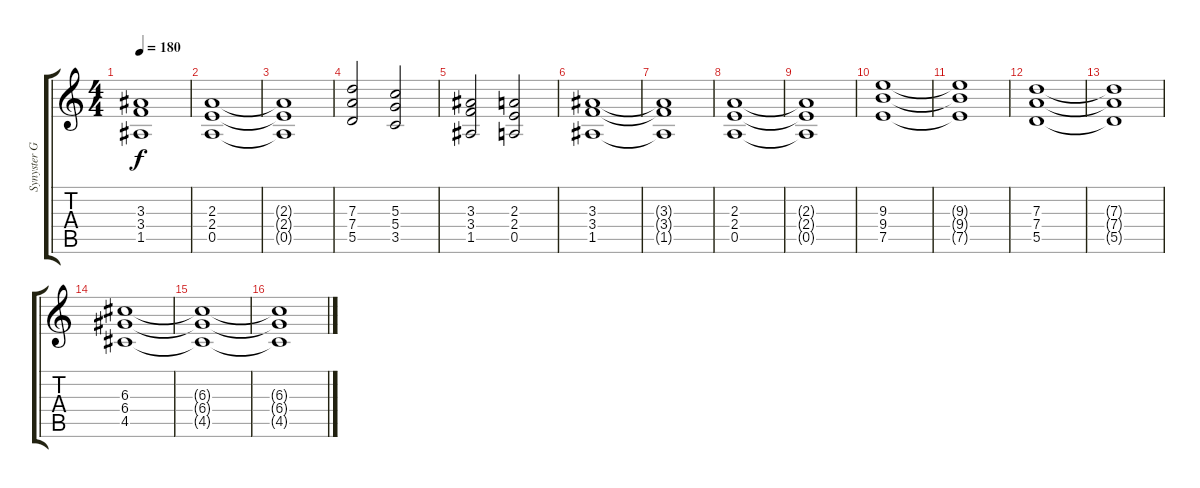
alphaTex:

\track ("Synyster Gates" "Synyster G") {instrument distortionguitar}
\staff {score tabs}
\tuning (E4 B3 G3 D3 A2 D2) {hide}
\ts (4 4)
\tempo 180
\clef g2
\ks c
(3.3{t} 3.4{t} 1.5{t}).1{dy f} |
(2.3 2.4 0.5).1 |
(2.3{t} 2.4{t} 0.5{t}).1 |
(7.3 7.4 5.5).2 (5.3 5.4 3.5).2 |
(3.3 3.4 1.5).2 (2.3 2.4 0.5).2 |
(3.3 3.4 1.5).1 |
(3.3{t} 3.4{t} 1.5{t}).1 |
(2.3 2.4 0.5).1 |
(2.3{t} 2.4{t} 0.5{t}).1 |
(9.3 9.4 7.5).1 |
(9.3{t} 9.4{t} 7.5{t}).1 |
(7.3 7.4 5.5).1 |
(7.3{t} 7.4{t} 5.5{t}).1 |
(6.3 6.4 4.5).1 |
(6.3{t} 6.4{t} 4.5{t}).1 |
(6.3{t} 6.4{t} 4.5{t}).1
